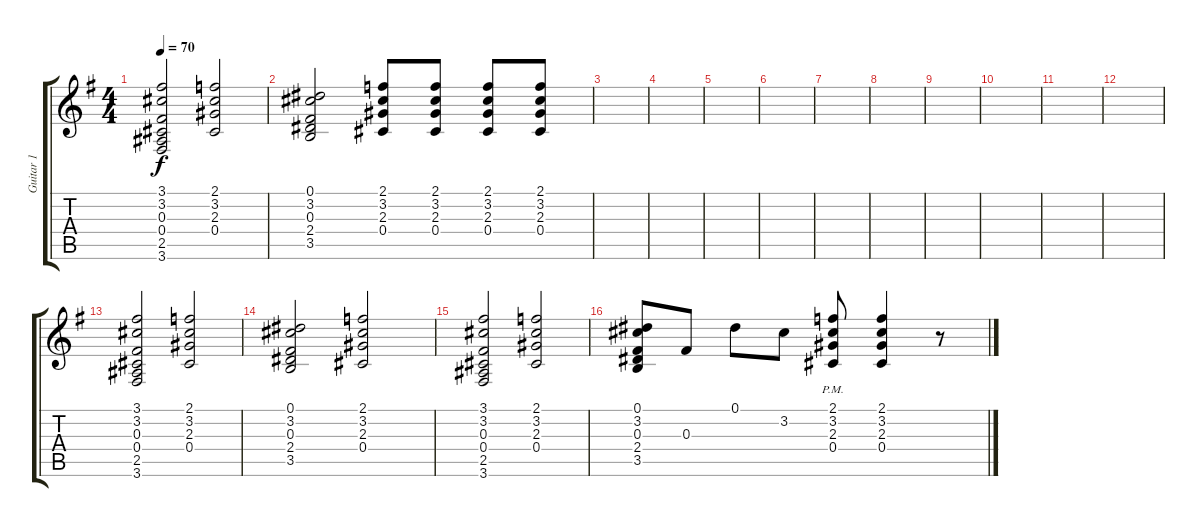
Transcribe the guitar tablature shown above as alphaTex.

\track ("Guitar 1" "Guitar 1") {instrument distortionguitar}
\staff {score tabs}
\tuning (Eb4 Bb3 Gb3 Db3 Ab2 Eb2) {hide}
\ts (4 4)
\tempo 70
\clef g2
\ks g
(3.1 3.2 0.3 0.4 2.5 3.6).2{dy f} (2.1 3.2 2.3 0.4).2 |
(0.1 3.2 0.3 2.4 3.5).2 (2.1 3.2 2.3 0.4).8 (2.1 3.2 2.3 0.4).8 (2.1 3.2 2.3 0.4).8 (2.1 3.2 2.3 0.4).8 |
|
|
|
|
|
|
|
|
|
|
(3.1 3.2 0.3 0.4 2.5 3.6).2 (2.1 3.2 2.3 0.4).2 |
(0.1 3.2 0.3 2.4 3.5).2 (2.1 3.2 2.3 0.4).2 |
(3.1 3.2 0.3 0.4 2.5 3.6).2 (2.1 3.2 2.3 0.4).2 |
(0.1 3.2 0.3 2.4 3.5).8 0.3.8 0.1.8 3.2.8 (2.1{pm} 3.2 2.3 0.4).8 (2.1 3.2 2.3 0.4).4 r.8
